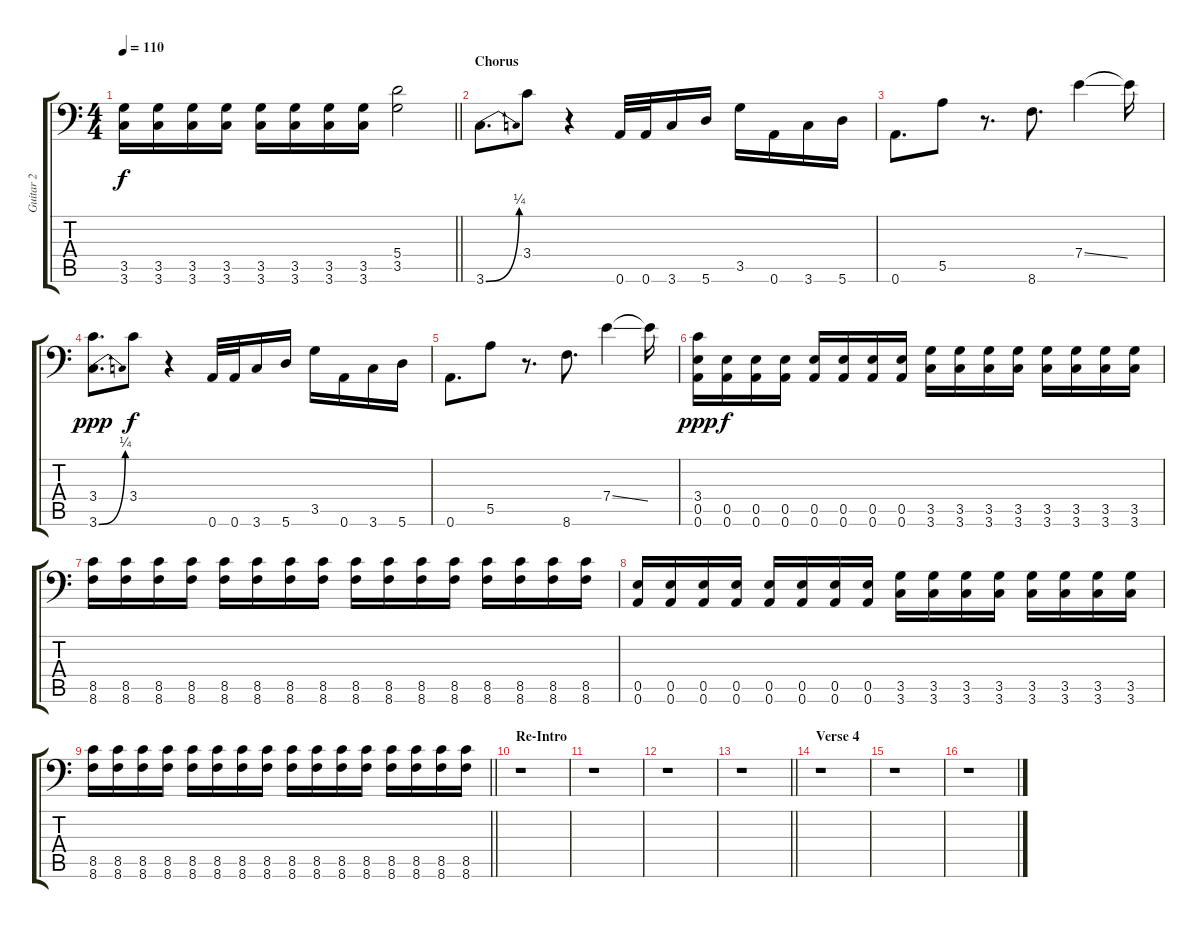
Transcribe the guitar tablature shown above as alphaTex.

\track ("Guitar 2" "Guitar 2") {instrument distortionguitar}
\staff {score tabs}
\tuning (B3 Gb3 D3 A2 E2 A1) {hide}
\ts (4 4)
\tempo 110
\clef f4
\barLineRight lightlight
\ks c
(3.5 3.6).16{dy f} (3.5 3.6).16 (3.5 3.6).16 (3.5 3.6).16 (3.5 3.6).16 (3.5 3.6).16 (3.5 3.6).16 (3.5 3.6).16 (5.4 3.5).2 |
\section ("" "Chorus")
3.6{be (bend 0 0 60 1)}.8{d} 3.4.8 r.4 0.6.32 0.6.32 3.6.16 5.6.16 3.5.16 0.6.16 3.6.16 5.6.16 |
0.6.8{d} 5.5.8 r.8{d} 8.6.8{d} 7.4{ss}.4 7.4{t}.16 |
(3.4 3.6{be (bend 0 0 60 1)}).8{d dy ppp} 3.4.8{dy f} r.4 0.6.32 0.6.32 3.6.16 5.6.16 3.5.16 0.6.16 3.6.16 5.6.16 |
0.6.8{d} 5.5.8 r.8{d} 8.6.8{d} 7.4{ss}.4 7.4{t}.16 |
(3.4 0.5 0.6).16{dy ppp} (0.5 0.6).16{dy f} (0.5 0.6).16 (0.5 0.6).16 (0.5 0.6).16 (0.5 0.6).16 (0.5 0.6).16 (0.5 0.6).16 (3.5 3.6).16 (3.5 3.6).16 (3.5 3.6).16 (3.5 3.6).16 (3.5 3.6).16 (3.5 3.6).16 (3.5 3.6).16 (3.5 3.6).16 |
(8.5 8.6).16 (8.5 8.6).16 (8.5 8.6).16 (8.5 8.6).16 (8.5 8.6).16 (8.5 8.6).16 (8.5 8.6).16 (8.5 8.6).16 (8.5 8.6).16 (8.5 8.6).16 (8.5 8.6).16 (8.5 8.6).16 (8.5 8.6).16 (8.5 8.6).16 (8.5 8.6).16 (8.5 8.6).16 |
(0.5 0.6).16 (0.5 0.6).16 (0.5 0.6).16 (0.5 0.6).16 (0.5 0.6).16 (0.5 0.6).16 (0.5 0.6).16 (0.5 0.6).16 (3.5 3.6).16 (3.5 3.6).16 (3.5 3.6).16 (3.5 3.6).16 (3.5 3.6).16 (3.5 3.6).16 (3.5 3.6).16 (3.5 3.6).16 |
\barLineRight lightlight
(8.5 8.6).16 (8.5 8.6).16 (8.5 8.6).16 (8.5 8.6).16 (8.5 8.6).16 (8.5 8.6).16 (8.5 8.6).16 (8.5 8.6).16 (8.5 8.6).16 (8.5 8.6).16 (8.5 8.6).16 (8.5 8.6).16 (8.5 8.6).16 (8.5 8.6).16 (8.5 8.6).16 (8.5 8.6).16 |
\section ("" "Re-Intro")
r.1 |
r.1 |
r.1 |
\barLineRight lightlight
r.1 |
\section ("" "Verse 4")
r.1 |
r.1 |
r.1
